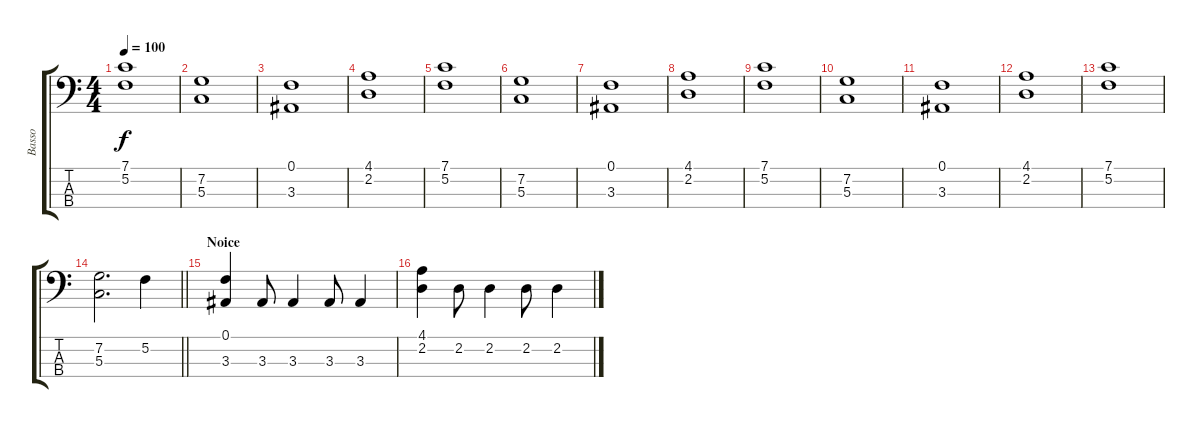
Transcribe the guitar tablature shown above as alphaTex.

\track ("Basso" "Basso") {instrument fretlessbass}
\staff {score tabs}
\tuning (F2 C2 G1 D1) {hide}
\ts (4 4)
\tempo 100
\clef f4
\ks c
(7.1 5.2).1{dy f} |
(7.2 5.3).1 |
(0.1 3.3).1 |
(4.1 2.2).1 |
(7.1 5.2).1 |
(7.2 5.3).1 |
(0.1 3.3).1 |
(4.1 2.2).1 |
(7.1 5.2).1 |
(7.2 5.3).1 |
(0.1 3.3).1 |
(4.1 2.2).1 |
(7.1 5.2).1 |
\barLineRight lightlight
(7.2 5.3).2{d} 5.2.4{instrument distortionguitar} |
\section ("" "Noice")
(0.1 3.3).4 3.3.8 3.3.4 3.3.8 3.3.4 |
(4.1 2.2).4 2.2.8 2.2.4 2.2.8 2.2.4
